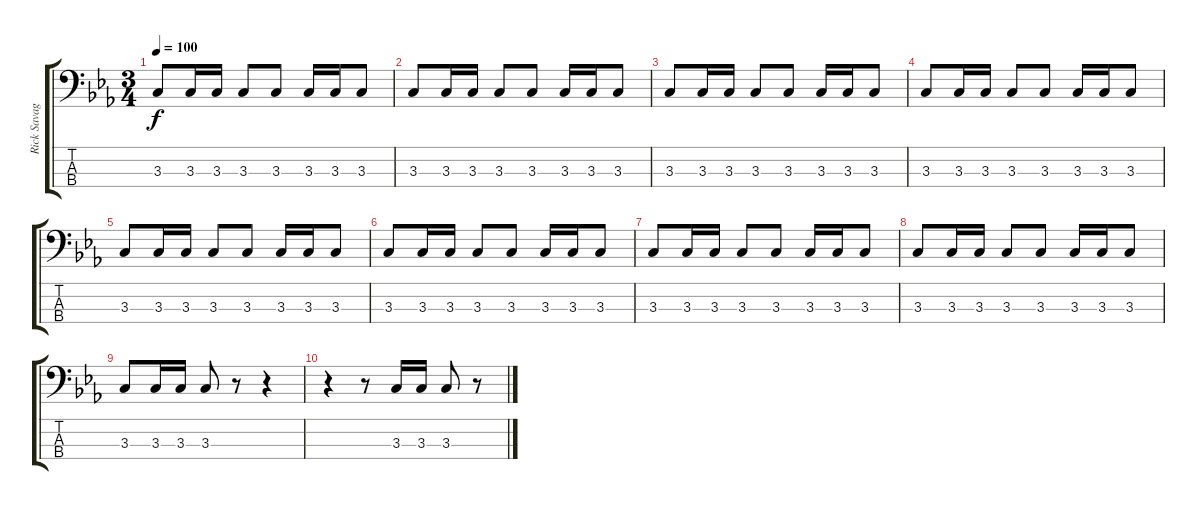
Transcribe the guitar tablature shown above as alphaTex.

\track ("Rick Savage" "Rick Savag") {instrument electricbasspick}
\staff {score tabs}
\tuning (G2 D2 A1 E1) {hide}
\ts (3 4)
\tempo 100
\clef f4
\ks cminor
3.3.8{dy f} 3.3.16 3.3.16 3.3.8 3.3.8 3.3.16 3.3.16 3.3.8 |
3.3.8 3.3.16 3.3.16 3.3.8 3.3.8 3.3.16 3.3.16 3.3.8 |
3.3.8 3.3.16 3.3.16 3.3.8 3.3.8 3.3.16 3.3.16 3.3.8 |
3.3.8 3.3.16 3.3.16 3.3.8 3.3.8 3.3.16 3.3.16 3.3.8 |
3.3.8 3.3.16 3.3.16 3.3.8 3.3.8 3.3.16 3.3.16 3.3.8 |
3.3.8 3.3.16 3.3.16 3.3.8 3.3.8 3.3.16 3.3.16 3.3.8 |
3.3.8 3.3.16 3.3.16 3.3.8 3.3.8 3.3.16 3.3.16 3.3.8 |
3.3.8 3.3.16 3.3.16 3.3.8 3.3.8 3.3.16 3.3.16 3.3.8 |
3.3.8 3.3.16 3.3.16 3.3.8 r.8 r.4 |
r.4 r.8 3.3.16 3.3.16 3.3.8 r.8
